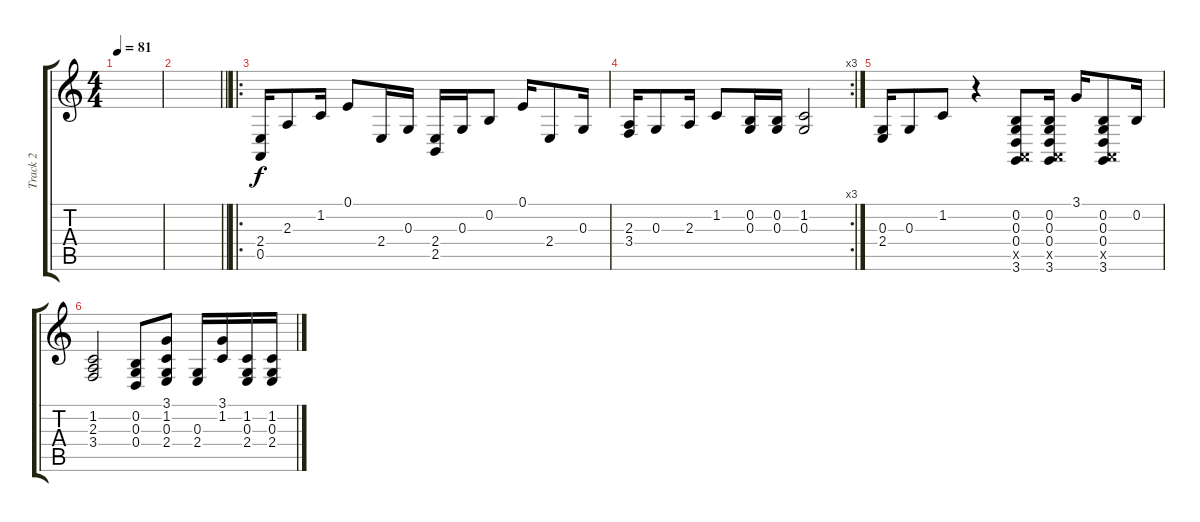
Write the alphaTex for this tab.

\track ("Track 2" "Track 2") {instrument electricgrandpiano}
\staff {score tabs}
\tuning (E4 B3 G3 D3 A2 E2) {hide}
\ts (4 4)
\tempo 81
\clef g2
\ks c
|
\barLineRight lightlight
|
\ro
(2.4 0.5).16 2.3.8 1.2.16 0.1.8 2.4.16 0.3.16 (2.4 2.5).16 0.3.16 0.2.8 0.1.16 2.4.8 0.3.16 |
\rc 3
(2.3 3.4).16 0.3.8 2.3.16 1.2.8 (0.2 0.3).16 (0.2 0.3).16 (1.2 0.3).2 |
(0.3 2.4).16 0.3.8 1.2.8 r.4 (0.2 0.3 0.4 0.5{x} 3.6).8 (0.2 0.3 0.4 0.5{x} 3.6).16 3.1.16 (0.2 0.3 0.4 0.5{x} 3.6).8 0.2.16 |
(1.2 2.3 3.4).2 (0.2 0.3 0.4).8 (3.1 1.2 0.3 2.4).8 (0.3 2.4).16 (3.1 1.2).16 (1.2 0.3 2.4).16 (1.2 0.3 2.4).16
